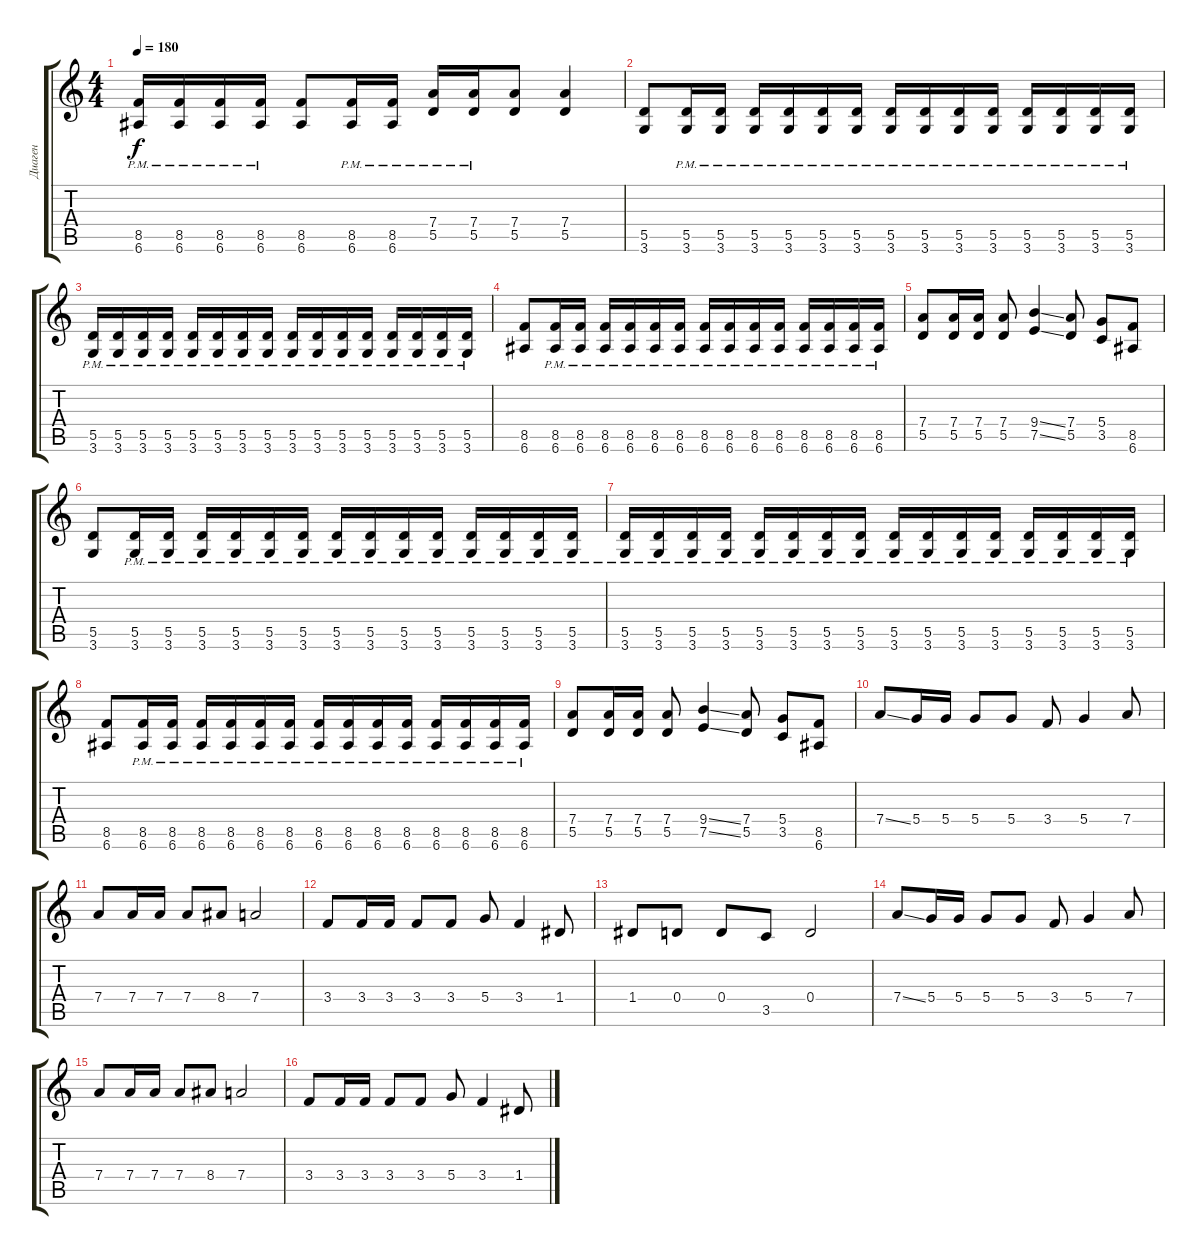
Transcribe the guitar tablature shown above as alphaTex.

\track ("Диаген" "Диаген") {instrument overdrivenguitar}
\staff {score tabs}
\tuning (E4 B3 G3 D3 A2 E2) {hide}
\ts (4 4)
\tempo 180
\clef g2
\ks c
(8.5{pm} 6.6{pm}).16{dy f} (8.5{pm} 6.6{pm}).16 (8.5{pm} 6.6{pm}).16 (8.5{pm} 6.6{pm}).16 (8.5 6.6).8 (8.5{pm} 6.6{pm}).16 (8.5{pm} 6.6{pm}).16 (7.4{pm} 5.5{pm}).16 (7.4{pm} 5.5{pm}).16 (7.4 5.5).8 (7.4 5.5).4 |
(5.5 3.6).8 (5.5{pm} 3.6{pm}).16 (5.5{pm} 3.6{pm}).16 (5.5{pm} 3.6{pm}).16 (5.5{pm} 3.6{pm}).16 (5.5{pm} 3.6{pm}).16 (5.5{pm} 3.6{pm}).16 (5.5{pm} 3.6{pm}).16 (5.5{pm} 3.6{pm}).16 (5.5{pm} 3.6{pm}).16 (5.5{pm} 3.6{pm}).16 (5.5{pm} 3.6{pm}).16 (5.5{pm} 3.6{pm}).16 (5.5{pm} 3.6{pm}).16 (5.5{pm} 3.6{pm}).16 |
(5.5{pm} 3.6{pm}).16 (5.5{pm} 3.6{pm}).16 (5.5{pm} 3.6{pm}).16 (5.5{pm} 3.6{pm}).16 (5.5{pm} 3.6{pm}).16 (5.5{pm} 3.6{pm}).16 (5.5{pm} 3.6{pm}).16 (5.5{pm} 3.6{pm}).16 (5.5{pm} 3.6{pm}).16 (5.5{pm} 3.6{pm}).16 (5.5{pm} 3.6{pm}).16 (5.5{pm} 3.6{pm}).16 (5.5{pm} 3.6{pm}).16 (5.5{pm} 3.6{pm}).16 (5.5{pm} 3.6{pm}).16 (5.5{pm} 3.6{pm}).16 |
(8.5 6.6).8 (8.5{pm} 6.6{pm}).16 (8.5{pm} 6.6{pm}).16 (8.5{pm} 6.6{pm}).16 (8.5{pm} 6.6{pm}).16 (8.5{pm} 6.6{pm}).16 (8.5{pm} 6.6{pm}).16 (8.5{pm} 6.6{pm}).16 (8.5{pm} 6.6{pm}).16 (8.5{pm} 6.6{pm}).16 (8.5{pm} 6.6{pm}).16 (8.5{pm} 6.6{pm}).16 (8.5{pm} 6.6{pm}).16 (8.5{pm} 6.6{pm}).16 (8.5{pm} 6.6{pm}).16 |
(7.4 5.5).8 (7.4 5.5).16 (7.4 5.5).16 (7.4 5.5).8 (9.4{ss} 7.5{ss}).4 (7.4 5.5).8 (5.4 3.5).8 (8.5 6.6).8 |
(5.5 3.6).8 (5.5{pm} 3.6{pm}).16 (5.5{pm} 3.6{pm}).16 (5.5{pm} 3.6{pm}).16 (5.5{pm} 3.6{pm}).16 (5.5{pm} 3.6{pm}).16 (5.5{pm} 3.6{pm}).16 (5.5{pm} 3.6{pm}).16 (5.5{pm} 3.6{pm}).16 (5.5{pm} 3.6{pm}).16 (5.5{pm} 3.6{pm}).16 (5.5{pm} 3.6{pm}).16 (5.5{pm} 3.6{pm}).16 (5.5{pm} 3.6{pm}).16 (5.5{pm} 3.6{pm}).16 |
(5.5{pm} 3.6{pm}).16 (5.5{pm} 3.6{pm}).16 (5.5{pm} 3.6{pm}).16 (5.5{pm} 3.6{pm}).16 (5.5{pm} 3.6{pm}).16 (5.5{pm} 3.6{pm}).16 (5.5{pm} 3.6{pm}).16 (5.5{pm} 3.6{pm}).16 (5.5{pm} 3.6{pm}).16 (5.5{pm} 3.6{pm}).16 (5.5{pm} 3.6{pm}).16 (5.5{pm} 3.6{pm}).16 (5.5{pm} 3.6{pm}).16 (5.5{pm} 3.6{pm}).16 (5.5{pm} 3.6{pm}).16 (5.5{pm} 3.6{pm}).16 |
(8.5 6.6).8 (8.5{pm} 6.6{pm}).16 (8.5{pm} 6.6{pm}).16 (8.5{pm} 6.6{pm}).16 (8.5{pm} 6.6{pm}).16 (8.5{pm} 6.6{pm}).16 (8.5{pm} 6.6{pm}).16 (8.5{pm} 6.6{pm}).16 (8.5{pm} 6.6{pm}).16 (8.5{pm} 6.6{pm}).16 (8.5{pm} 6.6{pm}).16 (8.5{pm} 6.6{pm}).16 (8.5{pm} 6.6{pm}).16 (8.5{pm} 6.6{pm}).16 (8.5{pm} 6.6{pm}).16 |
(7.4 5.5).8 (7.4 5.5).16 (7.4 5.5).16 (7.4 5.5).8 (9.4{ss} 7.5{ss}).4 (7.4 5.5).8 (5.4 3.5).8 (8.5 6.6).8 |
7.4{ss}.8 5.4.16 5.4.16 5.4.8 5.4.8 3.4.8 5.4.4 7.4.8 |
7.4.8 7.4.16 7.4.16 7.4.8 8.4.8 7.4.2 |
3.4.8 3.4.16 3.4.16 3.4.8 3.4.8 5.4.8 3.4.4 1.4.8 |
1.4.8 0.4.8 0.4.8 3.5.8 0.4.2 |
7.4{ss}.8 5.4.16 5.4.16 5.4.8 5.4.8 3.4.8 5.4.4 7.4.8 |
7.4.8 7.4.16 7.4.16 7.4.8 8.4.8 7.4.2 |
3.4.8 3.4.16 3.4.16 3.4.8 3.4.8 5.4.8 3.4.4 1.4.8
